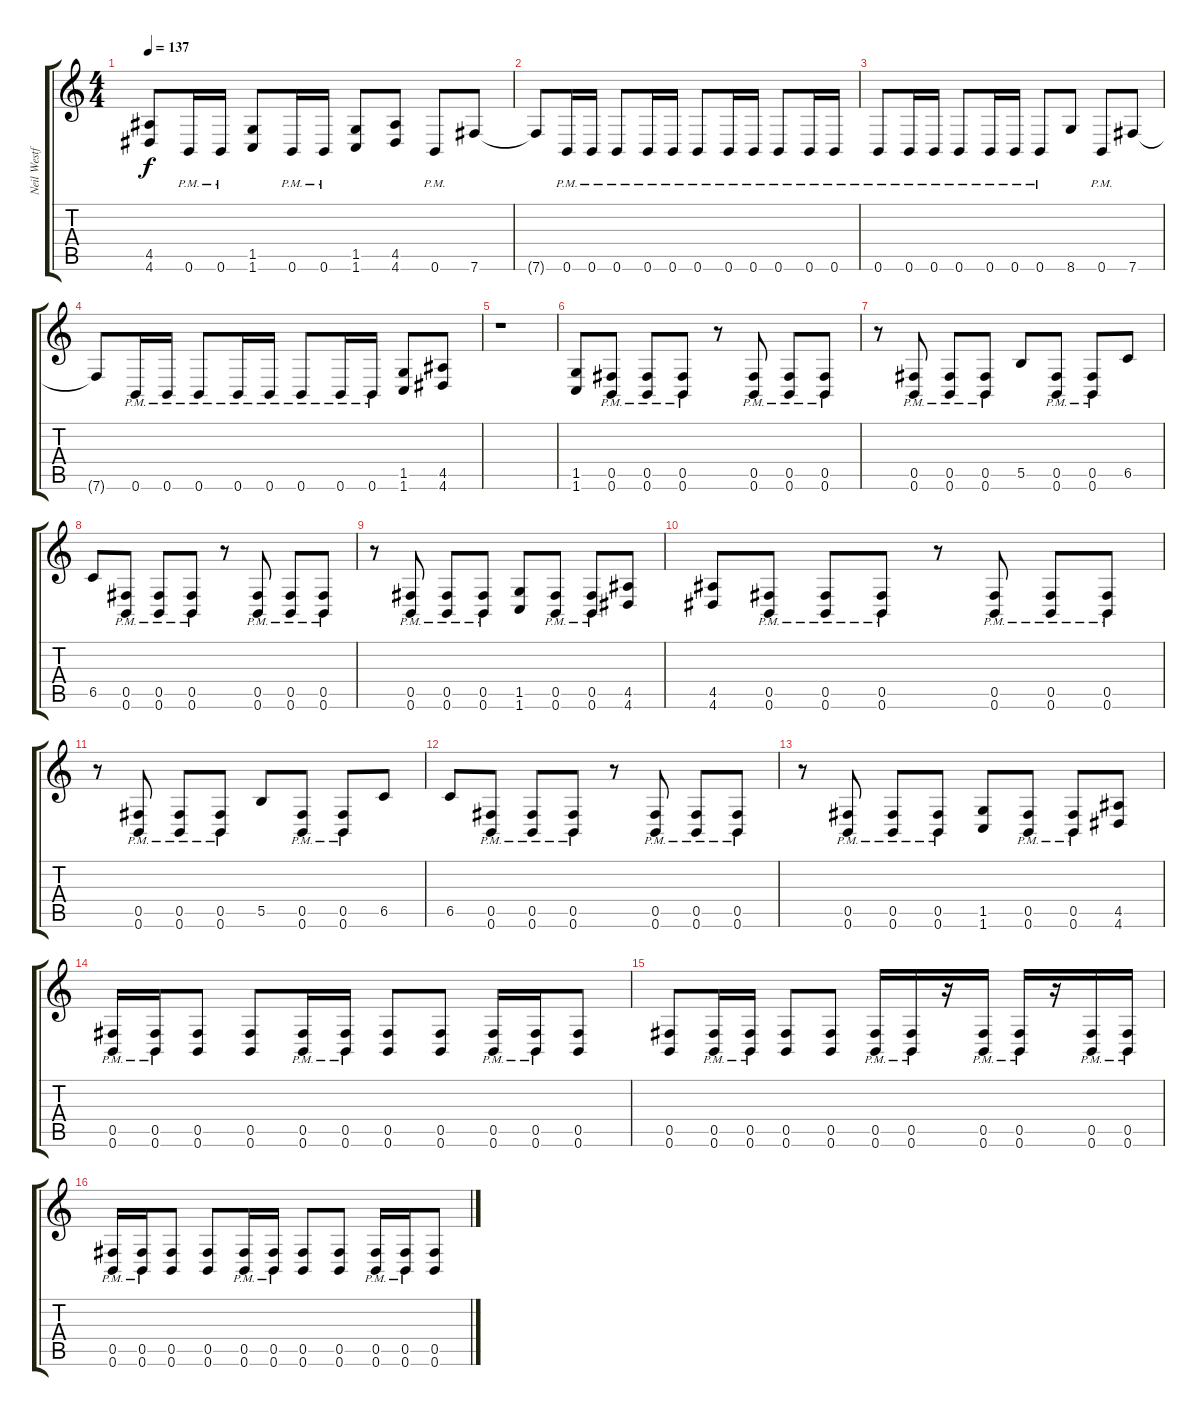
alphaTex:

\track ("Neil Westfall / Rhythm Guitar" "Neil Westf") {instrument distortionguitar}
\staff {score tabs}
\tuning (Db4 Ab3 E3 B2 Gb2 B1) {hide}
\ts (4 4)
\tempo 137
\clef g2
\ks c
(4.5 4.6).8{dy f} 0.6{pm}.16 0.6{pm}.16 (1.5 1.6).8 0.6{pm}.16 0.6{pm}.16 (1.5 1.6).8 (4.5 4.6).8 0.6{pm}.8 7.6.8 |
7.6{t}.8 0.6{pm}.16 0.6{pm}.16 0.6{pm}.8 0.6{pm}.16 0.6{pm}.16 0.6{pm}.8 0.6{pm}.16 0.6{pm}.16 0.6{pm}.8 0.6{pm}.16 0.6{pm}.16 |
0.6{pm}.8 0.6{pm}.16 0.6{pm}.16 0.6{pm}.8 0.6{pm}.16 0.6{pm}.16 0.6{pm}.8 8.6.8 0.6{pm}.8 7.6.8 |
7.6{t}.8 0.6{pm}.16 0.6{pm}.16 0.6{pm}.8 0.6{pm}.16 0.6{pm}.16 0.6{pm}.8 0.6{pm}.16 0.6{pm}.16 (1.5 1.6).8 (4.5 4.6).8 |
r.1 |
(1.5 1.6).8 (0.5{pm} 0.6{pm}).8 (0.5{pm} 0.6{pm}).8 (0.5{pm} 0.6{pm}).8 r.8 (0.5{pm} 0.6{pm}).8 (0.5{pm} 0.6{pm}).8 (0.5{pm} 0.6{pm}).8 |
r.8 (0.5{pm} 0.6{pm}).8 (0.5{pm} 0.6{pm}).8 (0.5{pm} 0.6{pm}).8 5.5.8 (0.5{pm} 0.6{pm}).8 (0.5{pm} 0.6{pm}).8 6.5.8 |
6.5.8 (0.5{pm} 0.6{pm}).8 (0.5{pm} 0.6{pm}).8 (0.5{pm} 0.6{pm}).8 r.8 (0.5{pm} 0.6{pm}).8 (0.5{pm} 0.6{pm}).8 (0.5{pm} 0.6{pm}).8 |
r.8 (0.5{pm} 0.6{pm}).8 (0.5{pm} 0.6{pm}).8 (0.5{pm} 0.6{pm}).8 (1.5 1.6).8 (0.5{pm} 0.6{pm}).8 (0.5{pm} 0.6{pm}).8 (4.5 4.6).8 |
(4.5 4.6).8 (0.5{pm} 0.6{pm}).8 (0.5{pm} 0.6{pm}).8 (0.5{pm} 0.6{pm}).8 r.8 (0.5{pm} 0.6{pm}).8 (0.5{pm} 0.6{pm}).8 (0.5{pm} 0.6{pm}).8 |
r.8 (0.5{pm} 0.6{pm}).8 (0.5{pm} 0.6{pm}).8 (0.5{pm} 0.6{pm}).8 5.5.8 (0.5{pm} 0.6{pm}).8 (0.5{pm} 0.6{pm}).8 6.5.8 |
6.5.8 (0.5{pm} 0.6{pm}).8 (0.5{pm} 0.6{pm}).8 (0.5{pm} 0.6{pm}).8 r.8 (0.5{pm} 0.6{pm}).8 (0.5{pm} 0.6{pm}).8 (0.5{pm} 0.6{pm}).8 |
r.8 (0.5{pm} 0.6{pm}).8 (0.5{pm} 0.6{pm}).8 (0.5{pm} 0.6{pm}).8 (1.5 1.6).8 (0.5{pm} 0.6{pm}).8 (0.5{pm} 0.6{pm}).8 (4.5 4.6).8 |
(0.5{pm} 0.6{pm}).16 (0.5{pm} 0.6{pm}).16 (0.5 0.6).8 (0.5 0.6).8 (0.5{pm} 0.6{pm}).16 (0.5{pm} 0.6{pm}).16 (0.5 0.6).8 (0.5 0.6).8 (0.5{pm} 0.6{pm}).16 (0.5{pm} 0.6{pm}).16 (0.5 0.6).8 |
(0.5 0.6).8 (0.5{pm} 0.6{pm}).16 (0.5{pm} 0.6{pm}).16 (0.5 0.6).8 (0.5 0.6).8 (0.5{pm} 0.6{pm}).16 (0.5{pm} 0.6{pm}).16 r.16 (0.5{pm} 0.6{pm}).16 (0.5{pm} 0.6{pm}).16 r.16 (0.5{pm} 0.6{pm}).16 (0.5{pm} 0.6{pm}).16 |
(0.5{pm} 0.6{pm}).16 (0.5{pm} 0.6{pm}).16 (0.5 0.6).8 (0.5 0.6).8 (0.5{pm} 0.6{pm}).16 (0.5{pm} 0.6{pm}).16 (0.5 0.6).8 (0.5 0.6).8 (0.5{pm} 0.6{pm}).16 (0.5{pm} 0.6{pm}).16 (0.5 0.6).8
